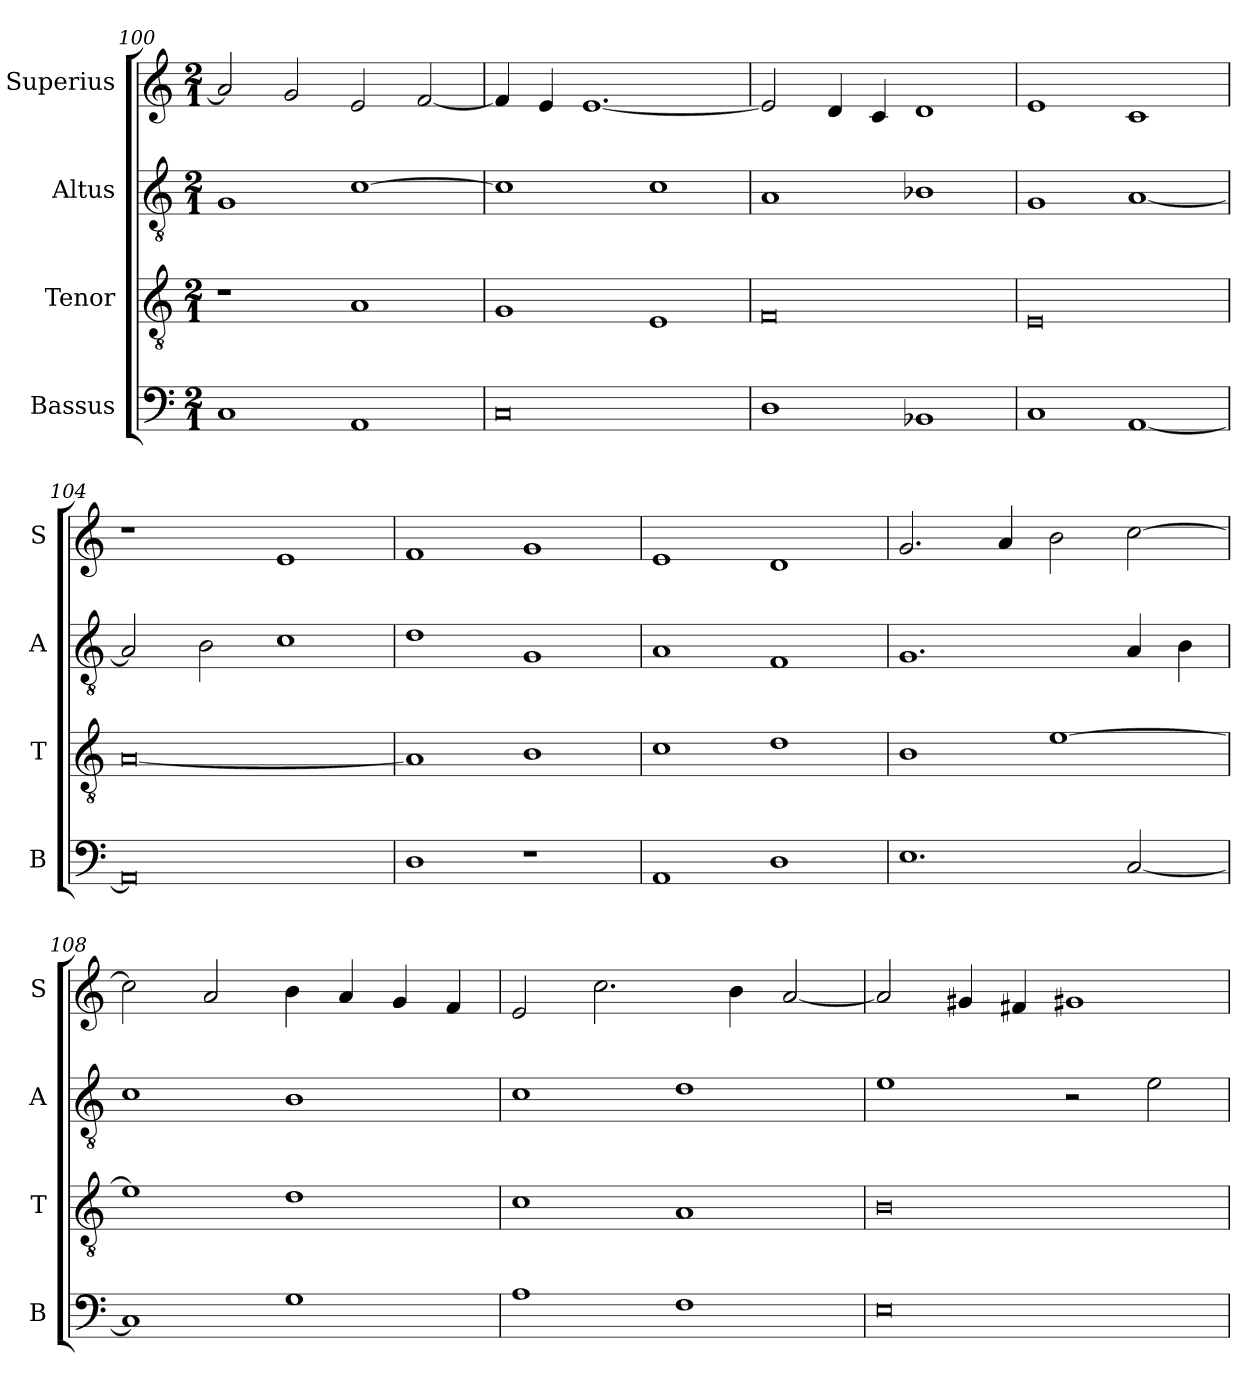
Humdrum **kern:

**kern	**kern	**kern	**kern
*part4	*part3	*part2	*part1
*staff4	*staff3	*staff2	*staff1
*I"Bassus	*I"Tenor	*I"Altus	*I"Superius
*I'B	*I'T	*I'A	*I'S
*clefF4	*clefGv2	*clefGv2	*clefG2
*k[]	*k[]	*k[]	*k[]
*M2/1	*M2/1	*M2/1	*M2/1
=100	=100	=100	=100
1C	1r	1G	2a/]
.	.	.	2g/
1AA	1A	[1c	2e/
.	.	.	[2f/
=101	=101	=101	=101
0C	1G	1c]	4f/]
.	.	.	4e/
.	.	.	[1.e
.	1E	1c	.
=102	=102	=102	=102
1D	0F	1A	2e/]
.	.	.	4d/
.	.	.	4c/
1BB-X	.	1B-X	1d
=103	=103	=103	=103
1C	0E	1G	1e
[1AA	.	[1A	1c
=104	=104	=104	=104
0AA]	[0A	2A/]	1r
.	.	2B\	.
.	.	1c	1e
=105	=105	=105	=105
1D	1A]	1d	1f
1r	1B	1G	1g
=106	=106	=106	=106
1AA	1c	1A	1e
1D	1d	1F	1d
=107	=107	=107	=107
1.E	1B	1.G	2.g/
.	.	.	4a/
.	[1e	.	2b\
[2C/	.	4A/	[2cc\
.	.	4B\	.
=108	=108	=108	=108
1C]	1e]	1c	2cc\]
.	.	.	2a/
1G	1d	1B	4b\
.	.	.	4a/
.	.	.	4g/
.	.	.	4f/
=109	=109	=109	=109
1A	1c	1c	2e/
.	.	.	2.cc\
1F	1A	1d	.
.	.	.	4b\
.	.	.	[2a/
=110	=110	=110	=110
0E	0B	1e	2a/]
.	.	.	4g#X/
.	.	.	4f#X/
.	.	2r	1g#X
.	.	2e\	.
=	=	=	=
*-	*-	*-	*-
